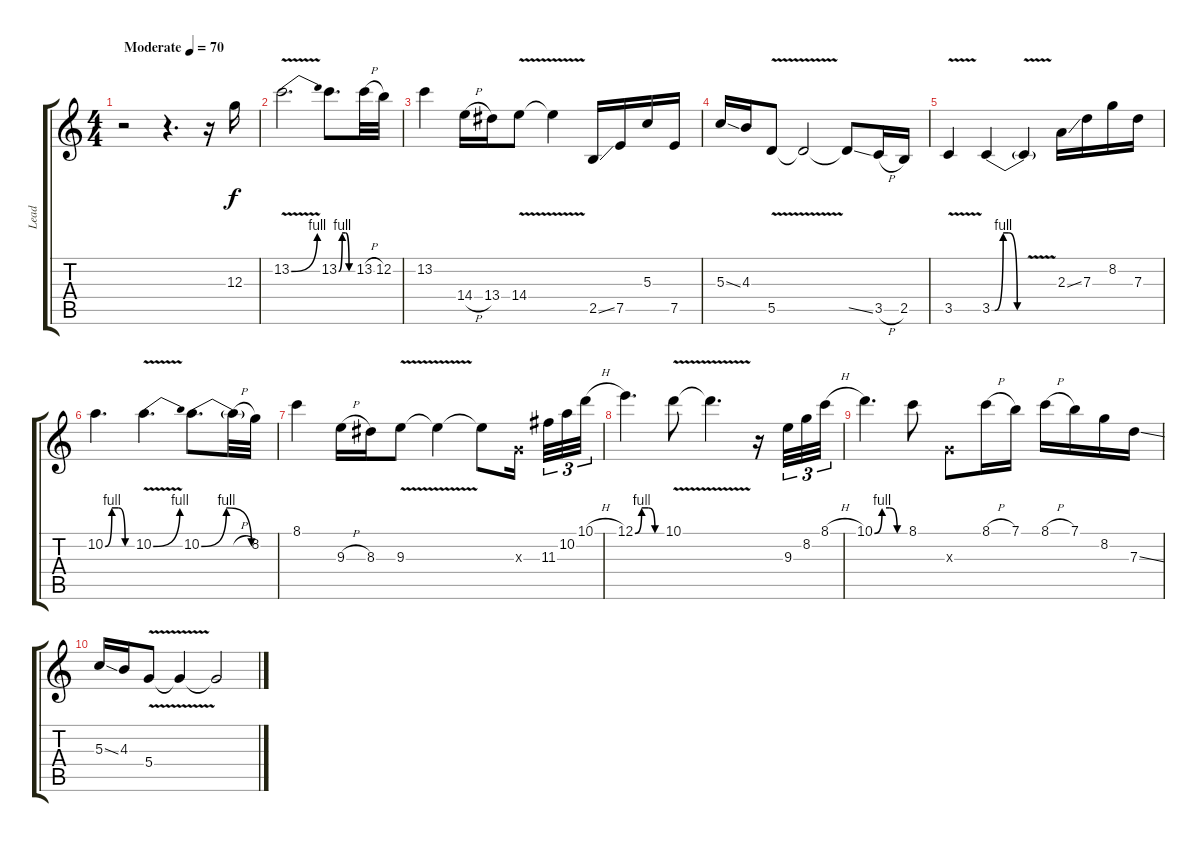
\track ("Lead" "Lead") {instrument distortionguitar}
\staff {score tabs}
\tuning (E4 B3 G3 D3 A2 E2) {hide}
\ts (4 4)
\tempo (70 "Moderate")
\clef g2
\ks c
r.2{dy f instrument distortionguitar} r.4{d} r.16 12.3.16 |
13.2{be (bend 0 0 60 4) v}.2{d} 13.2{be (custom 0 0 15 4 30 4 45 0 60 0)}.8{d} 13.2{h}.32 12.2.32 |
13.2.4 14.4{h}.16 13.4.16 14.4{v}.8 14.4{t}.4 2.5{ss}.16 7.5.16 5.3.16 7.5.16 |
5.3{ss}.16 4.3.16 5.5{v}.8 5.5{t}.2 5.5{ss t}.8 3.5{h}.16 2.5.16 |
3.5{v}.4 3.5{be (custom 0 0 5 0 20 4 30 4 45 0 60 0)}.4 3.5{v t}.4 2.3{ss}.16 7.3.16 8.2.16 7.3.16 |
10.2{be (custom 0 0 15 4 30 4 45 0 60 0)}.4{d} 10.2{be (bend 0 0 60 4) v}.4{d} 10.2{be (bendrelease 0 0 15 4 30 4 60 0)}.8{d} 10.2{h t}.32 8.2.32 |
8.1.4 9.3{h}.16 8.3.16 9.3{v}.8 9.3{t}.4 9.3{t}.8 0.3{x}.16 11.3.32{tu (3 2)} 10.2.32{tu (3 2)} 10.1{h}.32{tu (3 2)} |
12.1{be (custom 0 0 15 4 30 4 45 0 60 0)}.4{d} 10.1{v}.8 10.1{t}.4{d} r.16 9.3.32{tu (3 2)} 8.2.32{tu (3 2)} 8.1{h}.32{tu (3 2)} |
10.1{be (custom 0 0 15 4 30 4 45 0 60 0)}.4{d} 8.1.8 0.3{x}.8 8.1{h}.16 7.1.16 8.1{h}.16 7.1.16 8.2.16 7.3{ss}.16 |
5.3{ss}.16 4.3.16 5.4{v}.8 5.4{t}.4 5.4{t}.2
